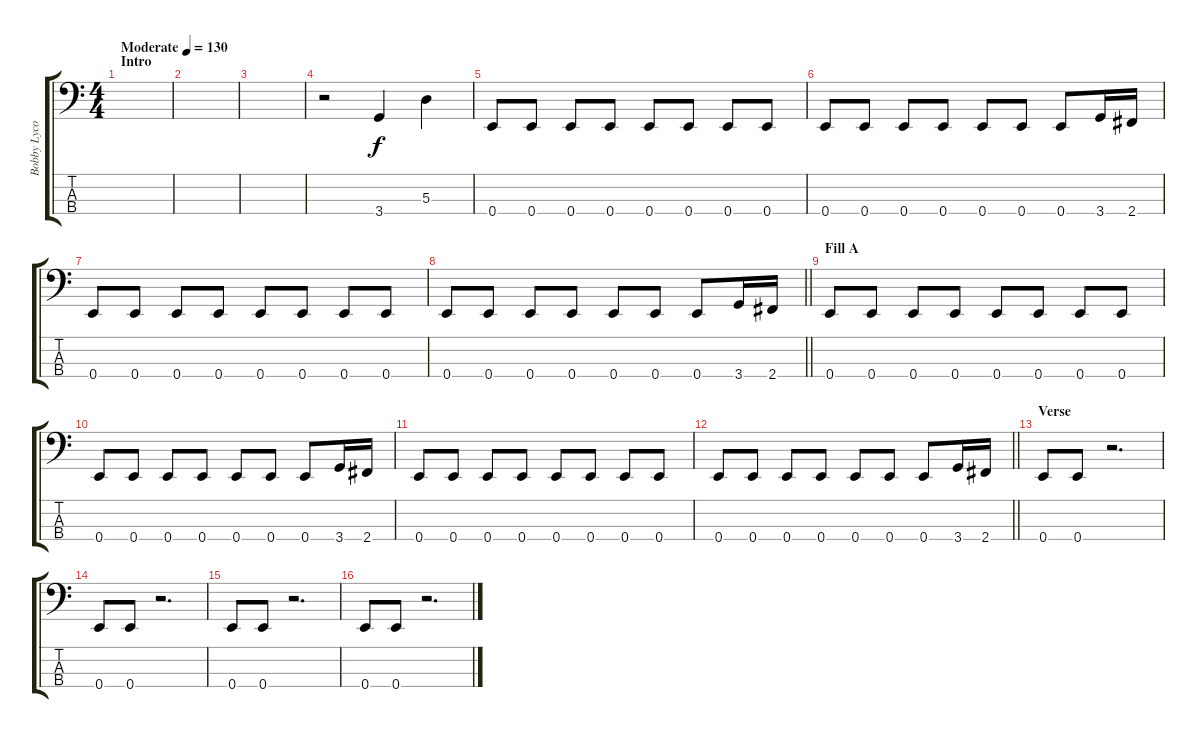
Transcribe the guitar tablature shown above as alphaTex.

\track ("Bobby Lycon" "Bobby Lyco") {instrument electricbassfinger}
\staff {score tabs}
\tuning (G2 D2 A1 E1) {hide}
\ts (4 4)
\section ("" "Intro")
\tempo (130 "Moderate")
\clef f4
\ks c
|
|
|
r.2 3.4.4 5.3.4 |
0.4.8 0.4.8 0.4.8 0.4.8 0.4.8 0.4.8 0.4.8 0.4.8 |
0.4.8 0.4.8 0.4.8 0.4.8 0.4.8 0.4.8 0.4.8 3.4.16 2.4.16 |
0.4.8 0.4.8 0.4.8 0.4.8 0.4.8 0.4.8 0.4.8 0.4.8 |
\barLineRight lightlight
0.4.8 0.4.8 0.4.8 0.4.8 0.4.8 0.4.8 0.4.8 3.4.16 2.4.16 |
\section ("" "Fill A")
0.4.8 0.4.8 0.4.8 0.4.8 0.4.8 0.4.8 0.4.8 0.4.8 |
0.4.8 0.4.8 0.4.8 0.4.8 0.4.8 0.4.8 0.4.8 3.4.16 2.4.16 |
0.4.8 0.4.8 0.4.8 0.4.8 0.4.8 0.4.8 0.4.8 0.4.8 |
\barLineRight lightlight
0.4.8 0.4.8 0.4.8 0.4.8 0.4.8 0.4.8 0.4.8 3.4.16 2.4.16 |
\section ("" "Verse")
0.4.8 0.4.8 r.2{d} |
0.4.8 0.4.8 r.2{d} |
0.4.8 0.4.8 r.2{d} |
0.4.8 0.4.8 r.2{d}
